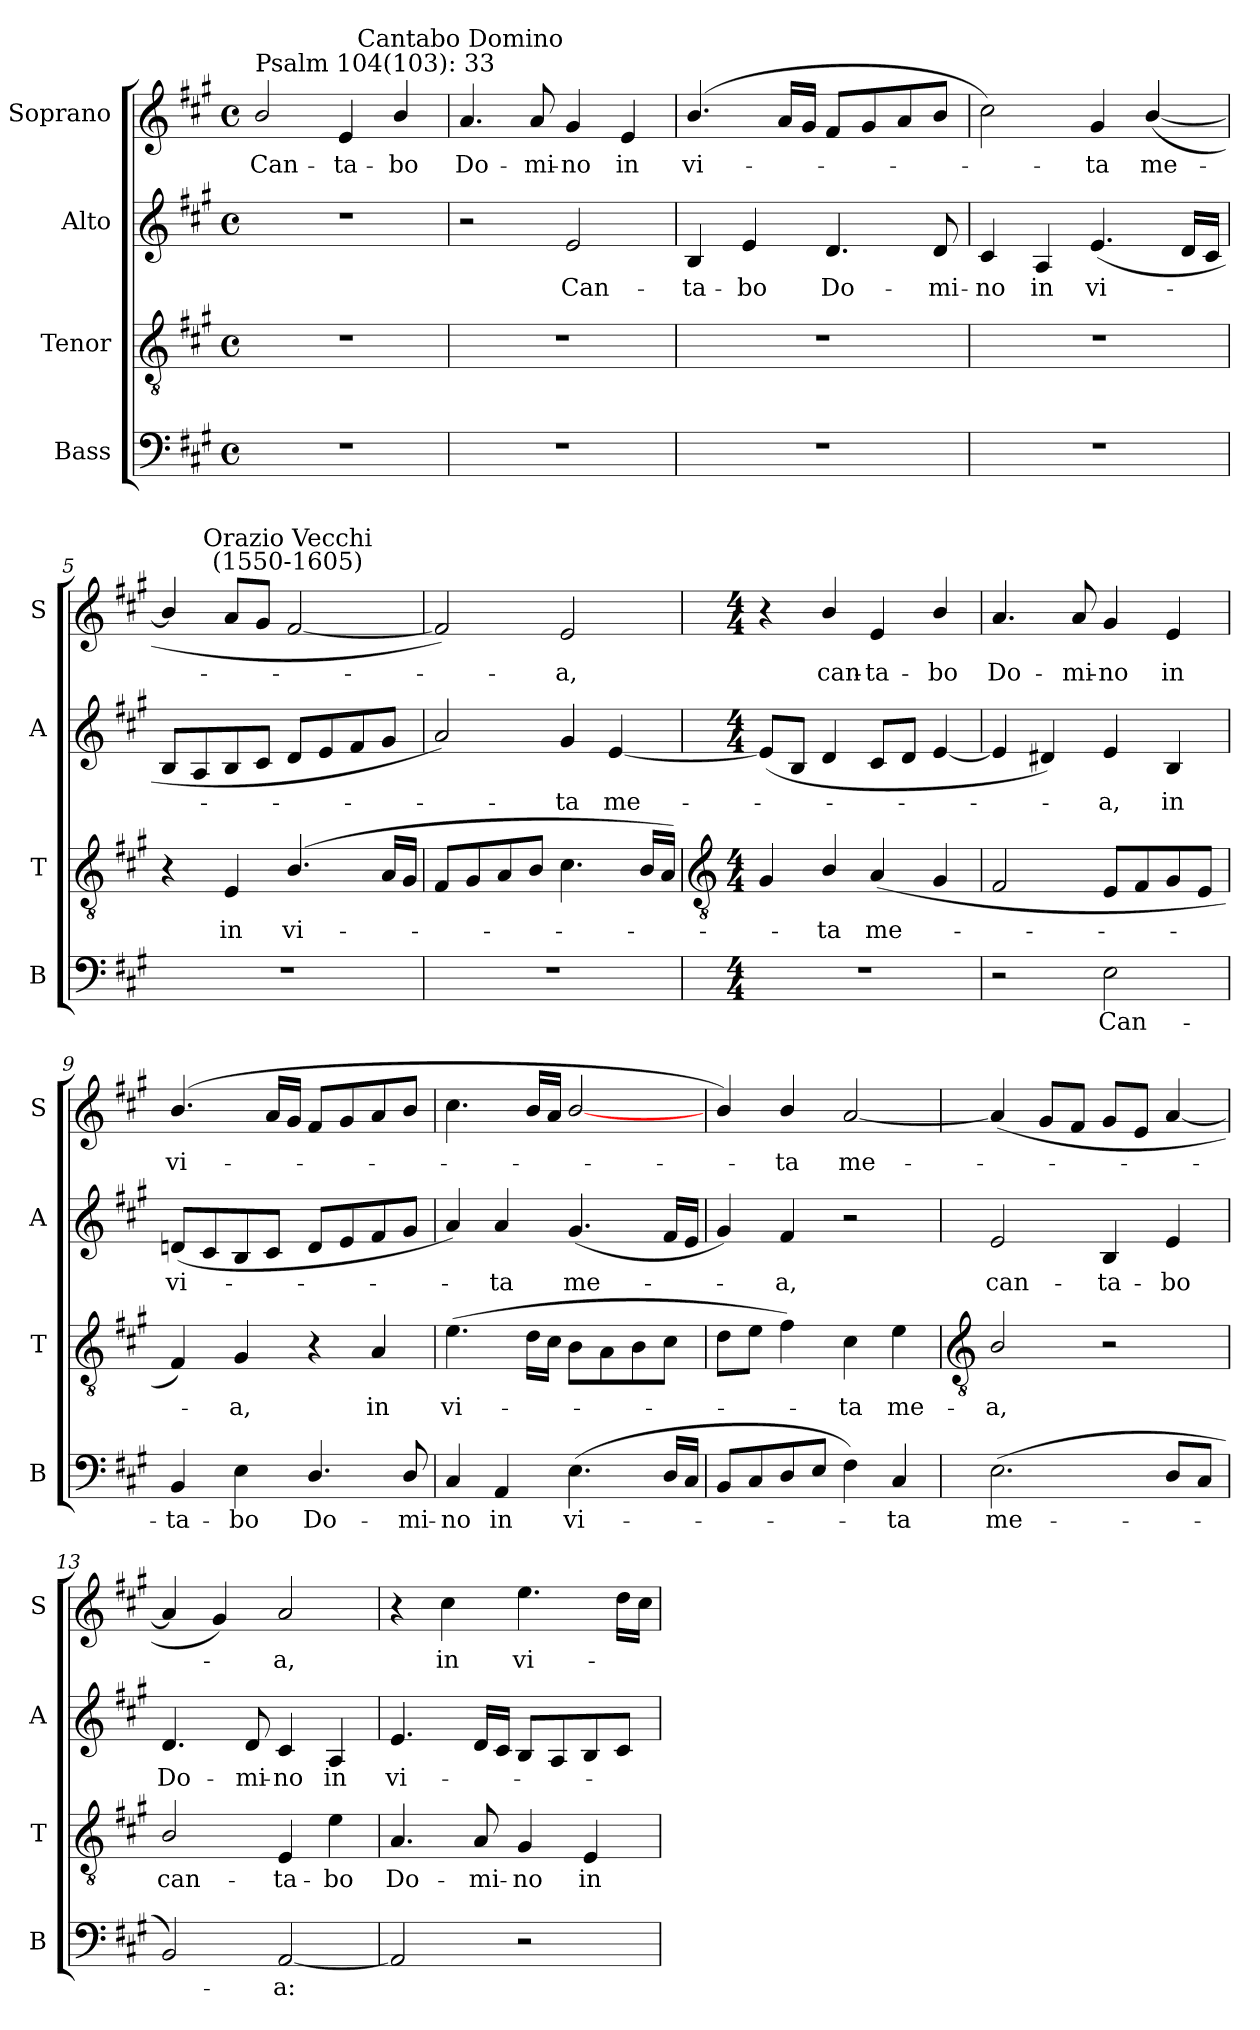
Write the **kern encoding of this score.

**kern	**text	**kern	**text	**kern	**text	**kern	**text
*part4	*part4	*part3	*part3	*part2	*part2	*part1	*part1
*staff4	*staff4	*staff3	*staff3	*staff2	*staff2	*staff1	*staff1
*I"Bass	*	*I"Tenor	*	*I"Alto	*	*I"Soprano	*
*I'B	*	*I'T	*	*I'A	*	*I'S	*
*clefF4	*	*clefGv2	*	*clefG2	*	*clefG2	*
*k[f#c#g#]	*	*k[f#c#g#]	*	*k[f#c#g#]	*	*k[f#c#g#]	*
*A:	*	*A:	*	*A:	*	*A:	*
*M4/4	*	*M4/4	*	*M4/4	*	*M4/4	*
*met(c)	*	*met(c)	*	*met(c)	*	*met(c)	*
=1	=1	=1	=1	=1	=1	=1	=1
!	!	!	!	!	!	!LO:TX:a:t=Psalm 104(103)&colon; 33	!
!	!	!	!	!	!	!	!LO:LY:b
1r	.	1r	.	1r	.	2b/	Can-
!	!	!	!	!	!	!	!LO:LY:b
.	.	.	.	.	.	4e	-ta-
!	!	!	!	!	!	!	!LO:LY:b
.	.	.	.	.	.	4b/	-bo
=2	=2	=2	=2	=2	=2	=2	=2
!	!	!	!	!	!	!LO:TX:a:cj:t=Cantabo Domino	!
!	!	!	!	!	!	!	!LO:LY:b
1r	.	1r	.	2r	.	4.a	Do-
!	!	!	!	!	!	!	!LO:LY:b
.	.	.	.	.	.	8a	-mi-
!	!	!	!	!	!LO:LY:b	!	!LO:LY:b
.	.	.	.	2e	Can-	4g#	-no
!	!	!	!	!	!	!	!LO:LY:b
.	.	.	.	.	.	4e	in
=3	=3	=3	=3	=3	=3	=3	=3
!	!	!	!	!	!LO:LY:b	!	!LO:LY:b
1r	.	1r	.	4B	-ta-	(<4.b/	vi-
!	!	!	!	!	!LO:LY:b	!	!
.	.	.	.	4e	-bo	.	.
.	.	.	.	.	.	16aLL	.
.	.	.	.	.	.	16g#JJ	.
!	!	!	!	!	!LO:LY:b	!	!
.	.	.	.	4.d	Do-	8f#L	.
.	.	.	.	.	.	8g#	.
.	.	.	.	.	.	8a	.
!	!	!	!	!	!LO:LY:b	!	!
.	.	.	.	8d	-mi-	8bJ	.
=4	=4	=4	=4	=4	=4	=4	=4
!	!	!	!	!	!LO:LY:b	!	!
1r	.	1r	.	4c#	-no	2cc#)	.
!	!	!	!	!	!LO:LY:b	!	!
.	.	.	.	4A	in	.	.
!	!	!	!	!	!LO:LY:b	!	!LO:LY:b
.	.	.	.	(<4.e	vi-	4g#	ta
!	!	!	!	!	!	!	!LO:LY:b
.	.	.	.	.	.	(<[4b/	me-
.	.	.	.	16dLL	.	.	.
.	.	.	.	16c#JJ	.	.	.
=5	=5	=5	=5	=5	=5	=5	=5
1r	.	4r	.	8BL	.	4b/]	.
.	.	.	.	8A	.	.	.
!	!	!	!LO:LY:b	!	!	!	!
.	.	4E	in	8B	.	8aL	.
.	.	.	.	8c#J	.	8g#J	.
!	!	!	!	!	!	!LO:TX:a:cj:t=Orazio Vecchi\n(1550-1605)	!
!	!	!	!LO:LY:b	!	!	!	!
.	.	(<4.B/	vi-	8dL	.	[2f#	.
.	.	.	.	8e	.	.	.
.	.	.	.	8f#	.	.	.
.	.	16ALL	.	8g#J	.	.	.
.	.	16G#JJ	.	.	.	.	.
=6	=6	=6	=6	=6	=6	=6	=6
1r	.	8F#L	.	2a)	.	2f#])	.
.	.	8G#	.	.	.	.	.
.	.	8A	.	.	.	.	.
.	.	8BJ	.	.	.	.	.
!	!	!	!	!	!LO:LY:b	!	!LO:LY:b
.	.	4.c#	.	4g#	ta	2e	a,
!	!	!	!	!	!LO:LY:b	!	!
.	.	.	.	[4e	me-	.	.
.	.	16BLL	.	.	.	.	.
.	.	16AJJ)	.	.	.	.	.
!!LO:LB:g=z
=7	=7	=7	=7	=7	=7	=7	=7
*	*	*clefGv2	*	*	*	*	*
*M4/4	*	*M4/4	*	*M4/4	*	*M4/4	*
1r	.	4G#	.	(<8eL]	.	4r	.
.	.	.	.	8BJ	.	.	.
!	!	!	!LO:LY:b	!	!	!	!LO:LY:b
.	.	4B/	ta	4d	.	4b/	can-
!	!	!	!LO:LY:b	!	!	!	!LO:LY:b
.	.	(<4A	me-	8c#L	.	4e	-ta-
.	.	.	.	8dJ	.	.	.
!	!	!	!	!	!	!	!LO:LY:b
.	.	4G#	.	[4e	.	4b/	-bo
=8	=8	=8	=8	=8	=8	=8	=8
!	!	!	!	!	!	!	!LO:LY:b
2r	.	2F#	.	4e]	.	4.a	Do-
.	.	.	.	4d#X)	.	.	.
!	!	!	!	!	!	!	!LO:LY:b
.	.	.	.	.	.	8a	-mi-
!	!LO:LY:b	!	!	!	!LO:LY:b	!	!LO:LY:b
2E	Can-	8EL	.	4e	a,	4g#	-no
.	.	8F#	.	.	.	.	.
!	!	!	!	!	!LO:LY:b	!	!LO:LY:b
.	.	8G#	.	4B	in	4e	in
.	.	8EJ	.	.	.	.	.
=9	=9	=9	=9	=9	=9	=9	=9
!	!LO:LY:b	!	!	!	!LO:LY:b	!	!LO:LY:b
4BB	-ta-	4F#)	.	(<8dnL	vi-	(<4.b/	vi-
.	.	.	.	8c#	.	.	.
!	!LO:LY:b	!	!LO:LY:b	!	!	!	!
4E	-bo	4G#	a,	8B	.	.	.
.	.	.	.	8c#J	.	16aLL	.
.	.	.	.	.	.	16g#JJ	.
!	!LO:LY:b	!	!	!	!	!	!
4.D/	Do-	4r	.	8dL	.	8f#L	.
.	.	.	.	8e	.	8g#	.
!	!	!	!LO:LY:b	!	!	!	!
.	.	4A	in	8f#	.	8a	.
!	!LO:LY:b	!	!	!	!	!	!
8D/	-mi-	.	.	8g#J	.	8bJ	.
=10	=10	=10	=10	=10	=10	=10	=10
!	!LO:LY:b	!	!LO:LY:b	!	!	!	!
4C#	-no	(>4.e	vi-	4a)	.	4.cc#	.
!	!LO:LY:b	!	!	!	!LO:LY:b	!	!
4AA	in	.	.	4a	ta	.	.
.	.	16dLL	.	.	.	16bLL	.
.	.	16c#JJ	.	.	.	16aJJ	.
!	!LO:LY:b	!	!	!	!LO:LY:b	!	!
(>4.E	vi-	8BL	.	(<4.g#	me-	[2b/	.
.	.	8A	.	.	.	.	.
.	.	8B	.	.	.	.	.
16DLL	.	8c#J	.	16f#LL	.	.	.
16C#JJ	.	.	.	16eJJ	.	.	.
=11	=11	=11	=11	=11	=11	=11	=11
8BBL	.	8dL	.	4g#)	.	4b/)	.
8C#	.	8eJ	.	.	.	.	.
!	!	!	!	!	!LO:LY:b	!	!LO:LY:b
8D	.	4f#)	.	4f#	a,	4b/	ta
8EJ	.	.	.	.	.	.	.
!	!	!	!LO:LY:b	!	!	!	!LO:LY:b
4F#\)	.	4c#	ta	2r	.	[2a	me-
!	!LO:LY:b	!	!LO:LY:b	!	!	!	!
4C#	ta	4e	me-	.	.	.	.
!!LO:LB:g=z
=12	=12	=12	=12	=12	=12	=12	=12
*	*	*clefGv2	*	*	*	*	*
!	!LO:LY:b	!	!LO:LY:b	!	!LO:LY:b	!	!
(<2.E	me-	2B/	-a,	2e	can-	(<4a]	.
.	.	.	.	.	.	8g#L	.
.	.	.	.	.	.	8f#J	.
!	!	!	!	!	!LO:LY:b	!	!
.	.	2r	.	4B	-ta-	8g#L	.
.	.	.	.	.	.	8eJ	.
!	!	!	!	!	!LO:LY:b	!	!
8DL	.	.	.	4e	-bo	[4a	.
8C#J	.	.	.	.	.	.	.
=13	=13	=13	=13	=13	=13	=13	=13
!	!	!	!LO:LY:b	!	!LO:LY:b	!	!
2BB)	.	2B/	can-	4.d	Do-	4a]	.
.	.	.	.	.	.	4g#)	.
!	!	!	!	!	!LO:LY:b	!	!
.	.	.	.	8d	-mi-	.	.
!	!LO:LY:b	!	!LO:LY:b	!	!LO:LY:b	!	!LO:LY:b
[2AA	a:	4E	-ta-	4c#	-no	2a	a,
!	!	!	!LO:LY:b	!	!LO:LY:b	!	!
.	.	4e	-bo	4A	in	.	.
=14	=14	=14	=14	=14	=14	=14	=14
!	!	!	!LO:LY:b	!	!LO:LY:b	!	!
2AA]	.	4.A	Do-	4.e	vi-	4r	.
!	!	!	!	!	!	!	!LO:LY:b
.	.	.	.	.	.	4cc#	in
!	!	!	!LO:LY:b	!	!	!	!
.	.	8A	-mi-	16dLL	.	.	.
.	.	.	.	16c#JJ	.	.	.
!	!	!	!LO:LY:b	!	!	!	!LO:LY:b
2r	.	4G#	-no	8BL	.	4.ee	vi-
.	.	.	.	8A	.	.	.
!	!	!	!LO:LY:b	!	!	!	!
.	.	4E	in	8B	.	.	.
.	.	.	.	8c#J	.	16ddLL	.
.	.	.	.	.	.	16cc#JJ	.
=	=	=	=	=	=	=	=
*-	*-	*-	*-	*-	*-	*-	*-
